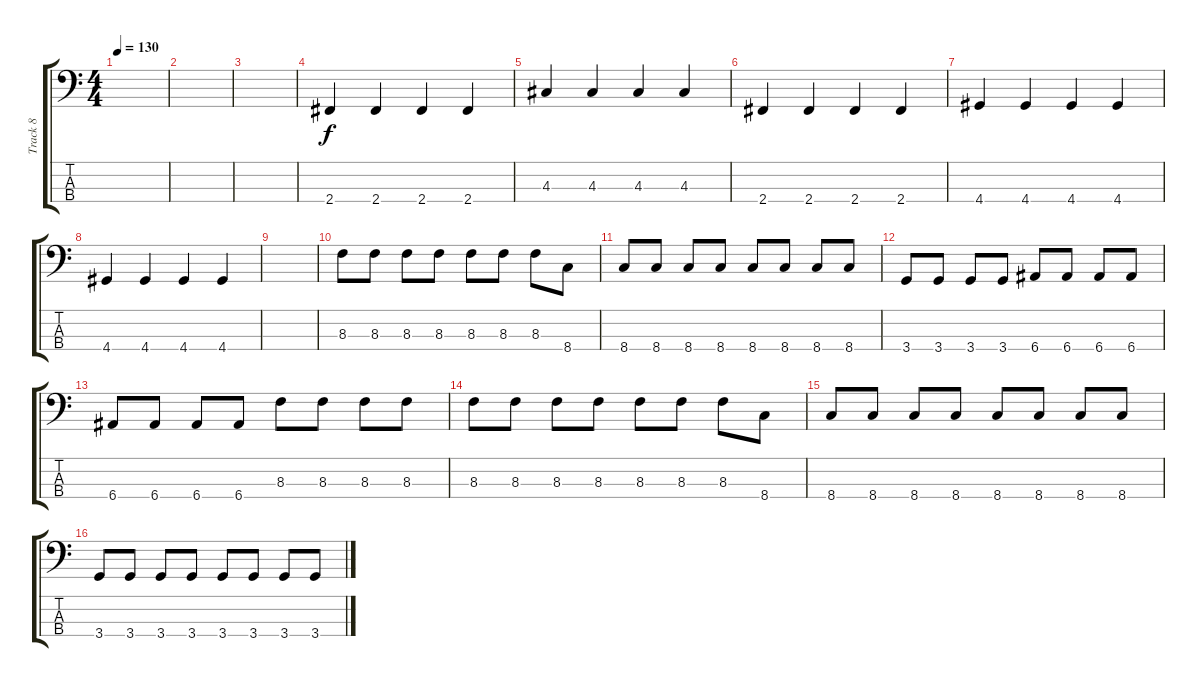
\track ("Track 8" "Track 8") {instrument electricbassfinger}
\staff {score tabs}
\tuning (G2 D2 A1 E1) {hide}
\ts (4 4)
\tempo 130
\clef f4
\ks c
|
|
|
2.4.4 2.4.4 2.4.4 2.4.4 |
4.3.4 4.3.4 4.3.4 4.3.4 |
2.4.4 2.4.4 2.4.4 2.4.4 |
4.4.4 4.4.4 4.4.4 4.4.4 |
4.4.4 4.4.4 4.4.4 4.4.4 |
|
8.3.8 8.3.8 8.3.8 8.3.8 8.3.8 8.3.8 8.3.8 8.4.8 |
8.4.8 8.4.8 8.4.8 8.4.8 8.4.8 8.4.8 8.4.8 8.4.8 |
3.4.8 3.4.8 3.4.8 3.4.8 6.4.8 6.4.8 6.4.8 6.4.8 |
6.4.8 6.4.8 6.4.8 6.4.8 8.3.8 8.3.8 8.3.8 8.3.8 |
8.3.8 8.3.8 8.3.8 8.3.8 8.3.8 8.3.8 8.3.8 8.4.8 |
8.4.8 8.4.8 8.4.8 8.4.8 8.4.8 8.4.8 8.4.8 8.4.8 |
3.4.8 3.4.8 3.4.8 3.4.8 3.4.8 3.4.8 3.4.8 3.4.8
